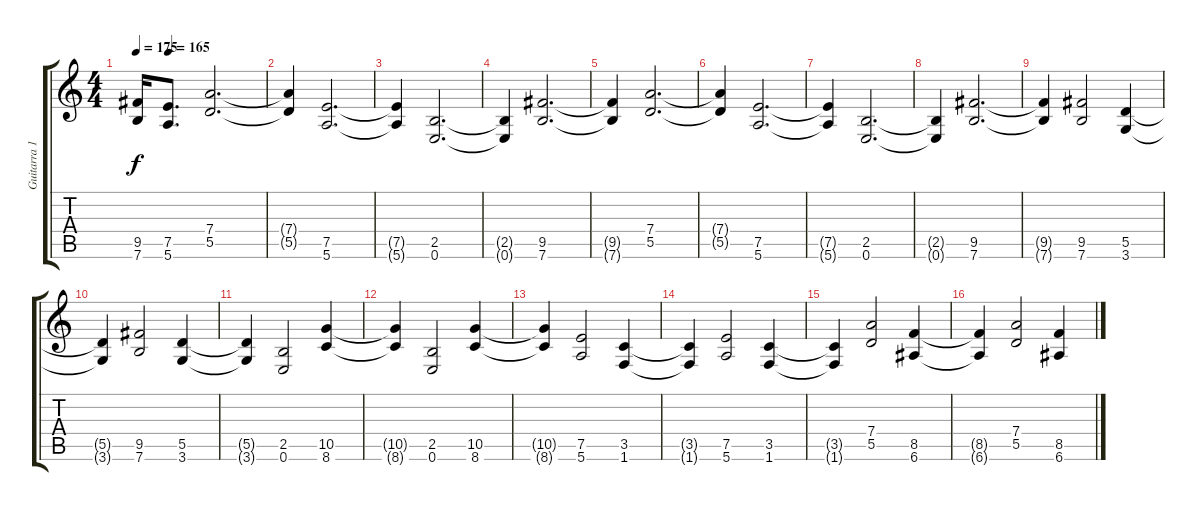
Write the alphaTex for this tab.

\track ("Guitarra 1" "Guitarra 1") {instrument overdrivenguitar}
\staff {score tabs}
\tuning (E4 B3 G3 D3 A2 E2) {hide}
\ts (4 4)
\tempo 175
\tempo (165 0.25)
\clef g2
\ks c
(9.5 7.6).16{dy f} (7.5 5.6).8{d} (7.4 5.5).2{d} |
(7.4{t} 5.5{t}).4 (7.5 5.6).2{d} |
(7.5{t} 5.6{t}).4 (2.5 0.6).2{d} |
(2.5{t} 0.6{t}).4 (9.5 7.6).2{d} |
(9.5{t} 7.6{t}).4 (7.4 5.5).2{d} |
(7.4{t} 5.5{t}).4 (7.5 5.6).2{d} |
(7.5{t} 5.6{t}).4 (2.5 0.6).2{d} |
(2.5{t} 0.6{t}).4 (9.5 7.6).2{d} |
(9.5{t} 7.6{t}).4 (9.5 7.6).2 (5.5 3.6).4 |
(5.5{t} 3.6{t}).4 (9.5 7.6).2 (5.5 3.6).4 |
(5.5{t} 3.6{t}).4 (2.5 0.6).2 (10.5 8.6).4 |
(10.5{t} 8.6{t}).4 (2.5 0.6).2 (10.5 8.6).4 |
(10.5{t} 8.6{t}).4 (7.5 5.6).2 (3.5 1.6).4 |
(3.5{t} 1.6{t}).4 (7.5 5.6).2 (3.5 1.6).4 |
(3.5{t} 1.6{t}).4 (7.4 5.5).2 (8.5 6.6).4 |
(8.5{t} 6.6{t}).4 (7.4 5.5).2 (8.5 6.6).4
